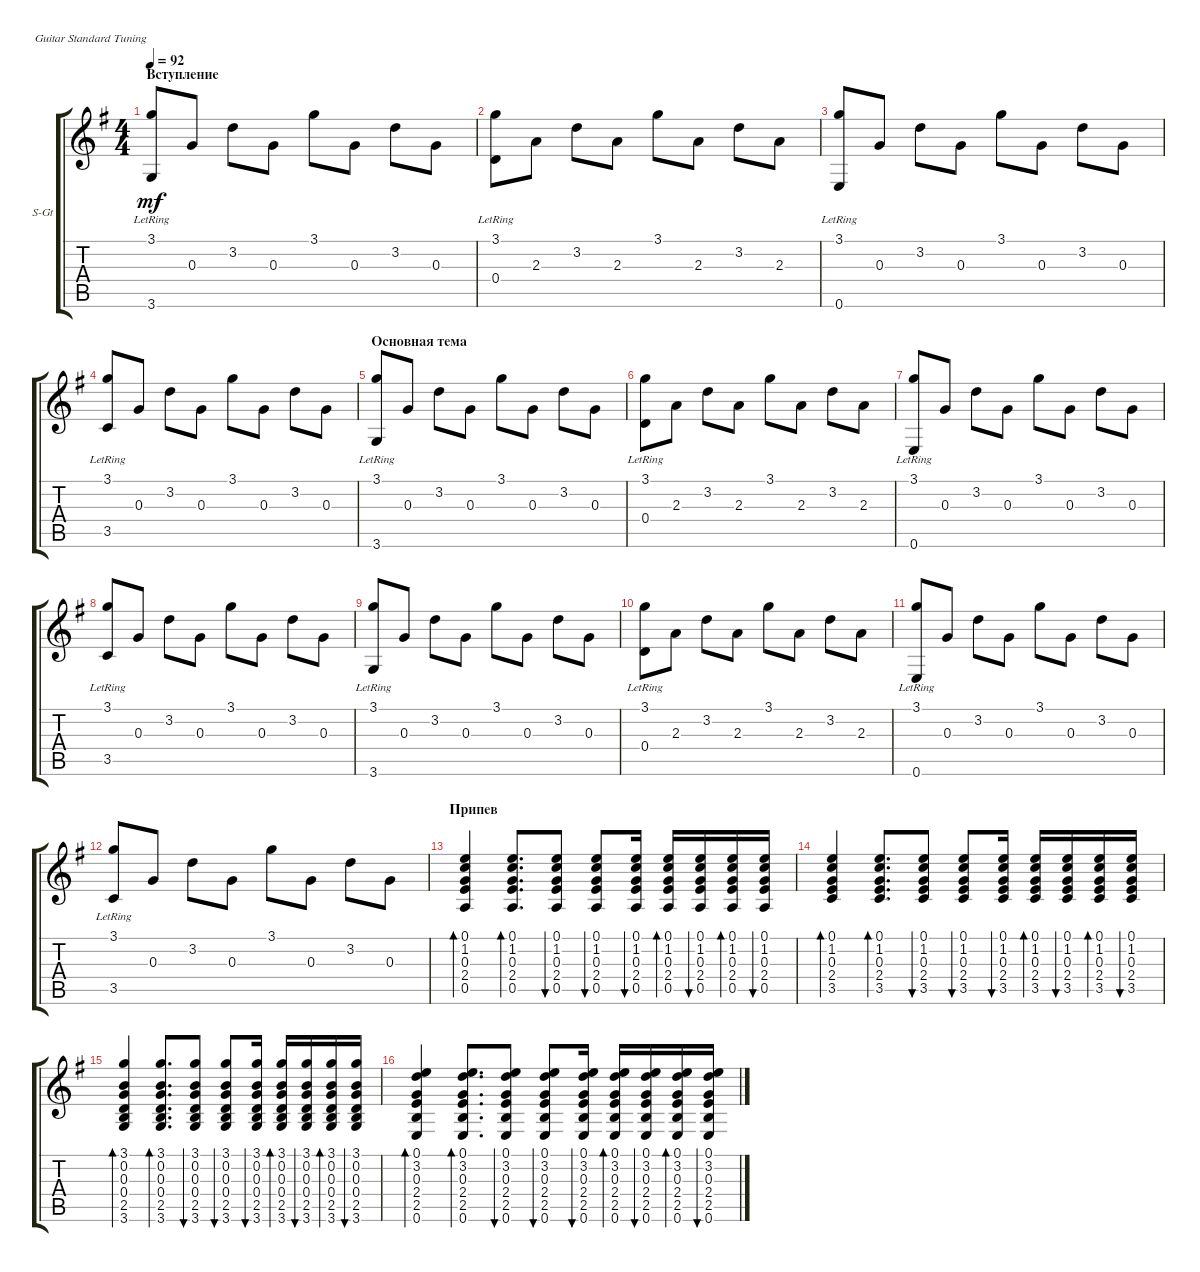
\defaultSystemsLayout 4
\bracketExtendMode groupsimilarinstruments
\firstSystemTrackNameOrientation horizontal
\otherSystemsTrackNameOrientation horizontal
\track ("Steel Guitar" "S-Gt") {instrument acousticguitarsteel}
\staff {score tabs}
\tuning (E4 B3 G3 D3 A2 E2)
\ts (4 4)
\section ("" "Вступление")
\tempo 92
\clef g2
\ks g
(3.6{lr} 3.1).8{dy mf instrument acousticguitarsteel} 0.3.8 3.2.8 0.3.8 3.1.8 0.3.8 3.2.8 0.3.8 |
(3.1 0.4{lr}).8 2.3.8 3.2.8 2.3.8 3.1.8 2.3.8 3.2.8 2.3.8 |
(0.6{lr} 3.1).8 0.3.8 3.2.8 0.3.8 3.1.8 0.3.8 3.2.8 0.3.8 |
(3.1 3.5{lr}).8 0.3.8 3.2.8 0.3.8 3.1.8 0.3.8 3.2.8 0.3.8 |
\section ("" "Основная тема")
(3.6{lr} 3.1).8 0.3.8 3.2.8 0.3.8 3.1.8 0.3.8 3.2.8 0.3.8 |
(3.1 0.4{lr}).8 2.3.8 3.2.8 2.3.8 3.1.8 2.3.8 3.2.8 2.3.8 |
(0.6{lr} 3.1).8 0.3.8 3.2.8 0.3.8 3.1.8 0.3.8 3.2.8 0.3.8 |
(3.1 3.5{lr}).8 0.3.8 3.2.8 0.3.8 3.1.8 0.3.8 3.2.8 0.3.8 |
(3.6{lr} 3.1).8 0.3.8 3.2.8 0.3.8 3.1.8 0.3.8 3.2.8 0.3.8 |
(3.1 0.4{lr}).8 2.3.8 3.2.8 2.3.8 3.1.8 2.3.8 3.2.8 2.3.8 |
(0.6{lr} 3.1).8 0.3.8 3.2.8 0.3.8 3.1.8 0.3.8 3.2.8 0.3.8 |
(3.1 3.5{lr}).8 0.3.8 3.2.8 0.3.8 3.1.8 0.3.8 3.2.8 0.3.8 |
\section ("" "Припев")
(0.5 2.4 0.3 1.2 0.1).4{bd 30} (0.5 2.4 0.3 1.2 0.1).8{d bd 30} (0.5 2.4 0.3 1.2 0.1).8{bu 30} (0.5 2.4 0.3 1.2 0.1).8{bu 30} (0.5 2.4 0.3 1.2 0.1).16{bu 30} (0.5 2.4 0.3 1.2 0.1).16{bd 30} (0.5 2.4 0.3 1.2 0.1).16{bu 30} (0.5 2.4 0.3 1.2 0.1).16{bd 30} (0.5 2.4 0.3 1.2 0.1).16{bu 30} |
(3.5 2.4 0.3 1.2 0.1).4{bd 30} (3.5 2.4 0.3 1.2 0.1).8{d bd 30} (3.5 2.4 0.3 1.2 0.1).8{bu 30} (3.5 2.4 0.3 1.2 0.1).8{bu 30} (3.5 2.4 0.3 1.2 0.1).16{bu 30} (3.5 2.4 0.3 1.2 0.1).16{bd 30} (3.5 2.4 0.3 1.2 0.1).16{bu 30} (3.5 2.4 0.3 1.2 0.1).16{bd 30} (3.5 2.4 0.3 1.2 0.1).16{bu 30} |
(2.5 0.4 0.3 0.2 3.1 3.6).4{bd 30} (2.5 0.4 0.3 0.2 3.1 3.6).8{d bd 30} (2.5 0.4 0.3 0.2 3.1 3.6).8{bu 30} (2.5 0.4 0.3 0.2 3.1 3.6).8{bu 30} (2.5 0.4 0.3 0.2 3.1 3.6).16{bu 30} (2.5 0.4 0.3 0.2 3.1 3.6).16{bd 30} (2.5 0.4 0.3 0.2 3.1 3.6).16{bu 30} (2.5 0.4 0.3 0.2 3.1 3.6).16{bd 30} (2.5 0.4 0.3 0.2 3.1 3.6).16{bu 30} |
(2.5 2.4 0.3 3.2 0.1 0.6).4{bd 30} (2.5 2.4 0.3 3.2 0.1 0.6).8{d bd 30} (2.5 2.4 0.3 3.2 0.1 0.6).8{bu 30} (2.5 2.4 0.3 3.2 0.1 0.6).8{bu 30} (2.5 2.4 0.3 3.2 0.1 0.6).16{bu 30} (2.5 2.4 0.3 3.2 0.1 0.6).16{bd 30} (2.5 2.4 0.3 3.2 0.1 0.6).16{bu 30} (2.5 2.4 0.3 3.2 0.1 0.6).16{bd 30} (2.5 2.4 0.3 3.2 0.1 0.6).16{bu 30}
